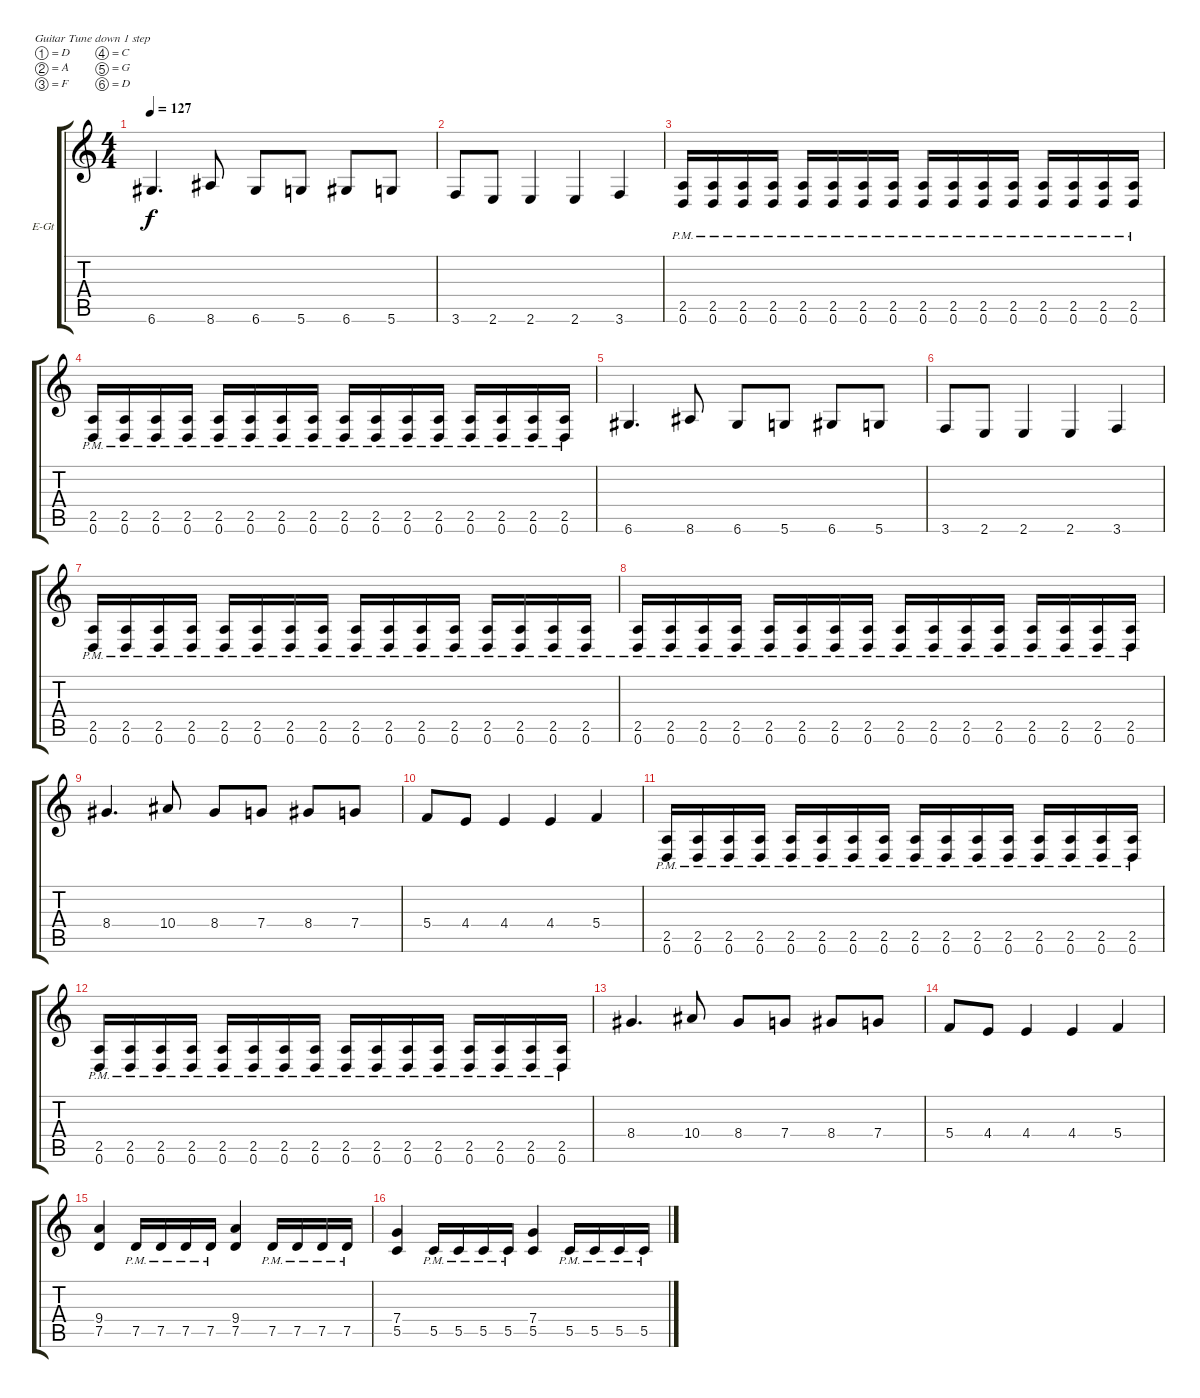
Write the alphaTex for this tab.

\bracketExtendMode groupsimilarinstruments
\firstSystemTrackNameOrientation horizontal
\otherSystemsTrackNameOrientation horizontal
\track ("Solo guitar" "E-Gt") {instrument distortionguitar}
\staff {score tabs}
\tuning (D4 A3 F3 C3 G2 D2)
\ts (4 4)
\tempo 127
\clef g2
\ks c
6.6.4{d dy f} 8.6.8 6.6.8 5.6.8 6.6.8 5.6.8 |
3.6.8 2.6.8 2.6.4 2.6.4 3.6.4 |
(2.5{pm} 0.6{pm}).16 (2.5{pm} 0.6{pm}).16 (2.5{pm} 0.6{pm}).16 (2.5{pm} 0.6{pm}).16 (2.5{pm} 0.6{pm}).16 (2.5{pm} 0.6{pm}).16 (2.5{pm} 0.6{pm}).16 (2.5{pm} 0.6{pm}).16 (2.5{pm} 0.6{pm}).16 (2.5{pm} 0.6{pm}).16 (2.5{pm} 0.6{pm}).16 (2.5{pm} 0.6{pm}).16 (2.5{pm} 0.6{pm}).16 (2.5{pm} 0.6{pm}).16 (2.5{pm} 0.6{pm}).16 (2.5{pm} 0.6{pm}).16 |
(2.5{pm} 0.6{pm}).16 (2.5{pm} 0.6{pm}).16 (2.5{pm} 0.6{pm}).16 (2.5{pm} 0.6{pm}).16 (2.5{pm} 0.6{pm}).16 (2.5{pm} 0.6{pm}).16 (2.5{pm} 0.6{pm}).16 (2.5{pm} 0.6{pm}).16 (2.5{pm} 0.6{pm}).16 (2.5{pm} 0.6{pm}).16 (2.5{pm} 0.6{pm}).16 (2.5{pm} 0.6{pm}).16 (2.5{pm} 0.6{pm}).16 (2.5{pm} 0.6{pm}).16 (2.5{pm} 0.6{pm}).16 (2.5{pm} 0.6{pm}).16 |
6.6.4{d} 8.6.8 6.6.8 5.6.8 6.6.8 5.6.8 |
3.6.8 2.6.8 2.6.4 2.6.4 3.6.4 |
(2.5{pm} 0.6{pm}).16 (2.5{pm} 0.6{pm}).16 (2.5{pm} 0.6{pm}).16 (2.5{pm} 0.6{pm}).16 (2.5{pm} 0.6{pm}).16 (2.5{pm} 0.6{pm}).16 (2.5{pm} 0.6{pm}).16 (2.5{pm} 0.6{pm}).16 (2.5{pm} 0.6{pm}).16 (2.5{pm} 0.6{pm}).16 (2.5{pm} 0.6{pm}).16 (2.5{pm} 0.6{pm}).16 (2.5{pm} 0.6{pm}).16 (2.5{pm} 0.6{pm}).16 (2.5{pm} 0.6{pm}).16 (2.5{pm} 0.6{pm}).16 |
(2.5{pm} 0.6{pm}).16 (2.5{pm} 0.6{pm}).16 (2.5{pm} 0.6{pm}).16 (2.5{pm} 0.6{pm}).16 (2.5{pm} 0.6{pm}).16 (2.5{pm} 0.6{pm}).16 (2.5{pm} 0.6{pm}).16 (2.5{pm} 0.6{pm}).16 (2.5{pm} 0.6{pm}).16 (2.5{pm} 0.6{pm}).16 (2.5{pm} 0.6{pm}).16 (2.5{pm} 0.6{pm}).16 (2.5{pm} 0.6{pm}).16 (2.5{pm} 0.6{pm}).16 (2.5{pm} 0.6{pm}).16 (2.5{pm} 0.6{pm}).16 |
8.4.4{d} 10.4.8 8.4.8 7.4.8 8.4.8 7.4.8 |
5.4.8 4.4.8 4.4.4 4.4.4 5.4.4 |
(2.5{pm} 0.6{pm}).16 (2.5{pm} 0.6{pm}).16 (2.5{pm} 0.6{pm}).16 (2.5{pm} 0.6{pm}).16 (2.5{pm} 0.6{pm}).16 (2.5{pm} 0.6{pm}).16 (2.5{pm} 0.6{pm}).16 (2.5{pm} 0.6{pm}).16 (2.5{pm} 0.6{pm}).16 (2.5{pm} 0.6{pm}).16 (2.5{pm} 0.6{pm}).16 (2.5{pm} 0.6{pm}).16 (2.5{pm} 0.6{pm}).16 (2.5{pm} 0.6{pm}).16 (2.5{pm} 0.6{pm}).16 (2.5{pm} 0.6{pm}).16 |
(2.5{pm} 0.6{pm}).16 (2.5{pm} 0.6{pm}).16 (2.5{pm} 0.6{pm}).16 (2.5{pm} 0.6{pm}).16 (2.5{pm} 0.6{pm}).16 (2.5{pm} 0.6{pm}).16 (2.5{pm} 0.6{pm}).16 (2.5{pm} 0.6{pm}).16 (2.5{pm} 0.6{pm}).16 (2.5{pm} 0.6{pm}).16 (2.5{pm} 0.6{pm}).16 (2.5{pm} 0.6{pm}).16 (2.5{pm} 0.6{pm}).16 (2.5{pm} 0.6{pm}).16 (2.5{pm} 0.6{pm}).16 (2.5{pm} 0.6{pm}).16 |
8.4.4{d} 10.4.8 8.4.8 7.4.8 8.4.8 7.4.8 |
5.4.8 4.4.8 4.4.4 4.4.4 5.4.4 |
(9.4 7.5).4 7.5{pm}.16 7.5{pm}.16 7.5{pm}.16 7.5{pm}.16 (9.4 7.5).4 7.5{pm}.16 7.5{pm}.16 7.5{pm}.16 7.5{pm}.16 |
(7.4 5.5).4 5.5{pm}.16 5.5{pm}.16 5.5{pm}.16 5.5{pm}.16 (7.4 5.5).4 5.5{pm}.16 5.5{pm}.16 5.5{pm}.16 5.5{pm}.16
